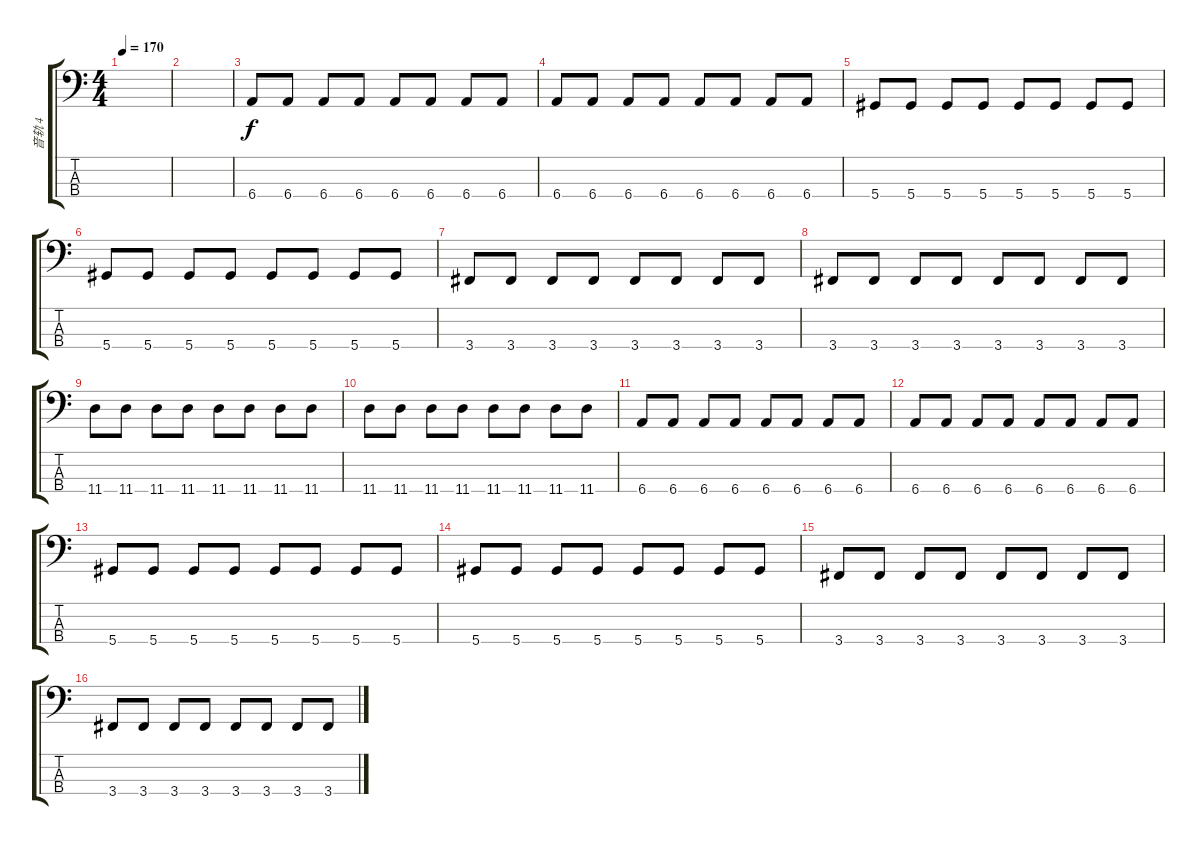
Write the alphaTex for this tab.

\track ("音轨 4" "音轨 4") {instrument electricbassfinger}
\staff {score tabs}
\tuning (Gb2 Db2 Ab1 Eb1) {hide}
\ts (4 4)
\tempo 170
\clef f4
\ks c
|
|
6.4.8 6.4.8 6.4.8 6.4.8 6.4.8 6.4.8 6.4.8 6.4.8 |
6.4.8 6.4.8 6.4.8 6.4.8 6.4.8 6.4.8 6.4.8 6.4.8 |
5.4.8 5.4.8 5.4.8 5.4.8 5.4.8 5.4.8 5.4.8 5.4.8 |
5.4.8 5.4.8 5.4.8 5.4.8 5.4.8 5.4.8 5.4.8 5.4.8 |
3.4.8 3.4.8 3.4.8 3.4.8 3.4.8 3.4.8 3.4.8 3.4.8 |
3.4.8 3.4.8 3.4.8 3.4.8 3.4.8 3.4.8 3.4.8 3.4.8 |
11.4.8 11.4.8 11.4.8 11.4.8 11.4.8 11.4.8 11.4.8 11.4.8 |
11.4.8 11.4.8 11.4.8 11.4.8 11.4.8 11.4.8 11.4.8 11.4.8 |
6.4.8 6.4.8 6.4.8 6.4.8 6.4.8 6.4.8 6.4.8 6.4.8 |
6.4.8 6.4.8 6.4.8 6.4.8 6.4.8 6.4.8 6.4.8 6.4.8 |
5.4.8 5.4.8 5.4.8 5.4.8 5.4.8 5.4.8 5.4.8 5.4.8 |
5.4.8 5.4.8 5.4.8 5.4.8 5.4.8 5.4.8 5.4.8 5.4.8 |
3.4.8 3.4.8 3.4.8 3.4.8 3.4.8 3.4.8 3.4.8 3.4.8 |
3.4.8 3.4.8 3.4.8 3.4.8 3.4.8 3.4.8 3.4.8 3.4.8
